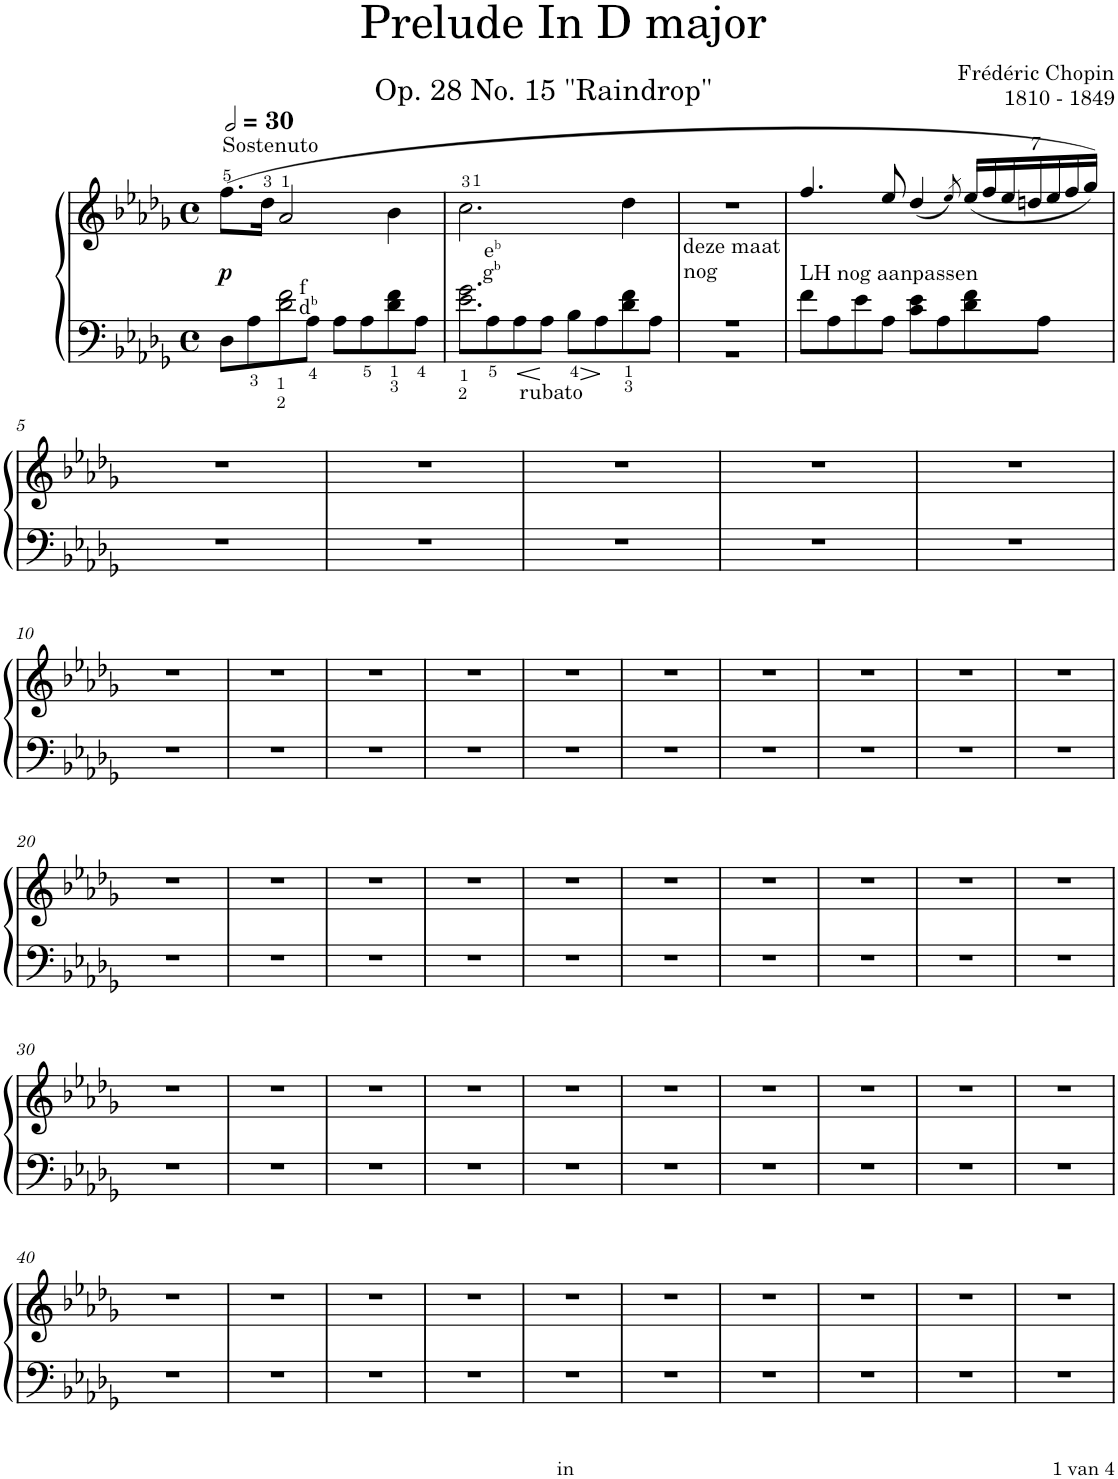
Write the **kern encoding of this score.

**kern	**kern	**dynam
*part1	*part1	*part1
*staff2	*staff1	*staff1/2
*I"Piano	*	*
*I'Pno.	*	*
*clefF4	*clefG2	*
*k[b-e-a-d-g-]	*k[b-e-a-d-g-]	*
*M4/4	*M4/4	*
*met(c)	*met(c)	*
*MM60	*MM60	*
=1	=1	=1
*^	*	*
!	!	!LO:TX:a:t=Sostenuto	!
!	!	!	!LO:DY:b
8D-\L	4ryy	(8.ff\L	p
8A-\	.	.	.
.	.	16dd-\Jk	.
!LO:TX:a:t=f	!	!	!
!LO:TX:a:t=d	!	!	!
!LO:TX:a:t=b	!	!	!
8d-\	2d-\ 2f\	2a-/	.
8A-\J	.	.	.
8A-\L	.	.	.
8A-\	.	.	.
8d-\ 8f\	4ryy	4b-\	.
8A-\J	.	.	.
=2	=2	=2	=2
!LO:TX:a:t=g	!	!	!
!LO:TX:a:t=b	!	!	!
!LO:TX:a:t=e	!	!	!
!LO:TX:a:t=b	!	!	!
8e-\L	2.e-\ 2.g-\	2.cc\	.
8A-\	.	.	.
!LO:TX:b:t=rubato	!	!	!
8A-\	.	.	.
8A-\J	.	.	.
8B-\L	.	.	.
8A-\	.	.	.
8d-\ 8f\	4ryy	4dd-\	.
8A-\J	.	.	.
=3	=3	=3	=3
!	!	!LO:TX:b:t=deze maat	!
!	!	!LO:TX:b:t=nog	!
1r	1r	1r	.
=4	=4	=4	=4
!LO:TX:a:t=LH nog aanpassen	!	!	!
*v	*v	*	*
8f\L	4.ff/	.
8A-\	.	.
8e-\	.	.
8A-\J	8ee-/	.
8c\ 8e-\L	(4dd-/	.
8A-\	.	.
.	8qee-/)	.
*	*Xbrackettup	*
8d-\ 8f\	(28ee-/LL	.
.	28ff/	.
.	28ee-/	.
.	28ddn/	.
8A-\J	.	.
.	28ee-/	.
.	28ff/	.
.	28gg-/JJ))	.
!!LO:LB:g=z
=5	=5	=5
1r	1r	.
=6	=6	=6
1r	1r	.
=7	=7	=7
1r	1r	.
=8	=8	=8
1r	1r	.
=9	=9	=9
1r	1r	.
!!LO:LB:g=z
=10	=10	=10
1r	1r	.
=11	=11	=11
1r	1r	.
=12	=12	=12
1r	1r	.
=13	=13	=13
1r	1r	.
=14	=14	=14
1r	1r	.
=15	=15	=15
1r	1r	.
=16	=16	=16
1r	1r	.
=17	=17	=17
1r	1r	.
=18	=18	=18
1r	1r	.
=19	=19	=19
1r	1r	.
!!LO:LB:g=z
=20	=20	=20
1r	1r	.
=21	=21	=21
1r	1r	.
=22	=22	=22
1r	1r	.
=23	=23	=23
1r	1r	.
=24	=24	=24
1r	1r	.
=25	=25	=25
1r	1r	.
=26	=26	=26
1r	1r	.
=27	=27	=27
1r	1r	.
=28	=28	=28
1r	1r	.
=29	=29	=29
1r	1r	.
!!LO:LB:g=z
=30	=30	=30
1r	1r	.
=31	=31	=31
1r	1r	.
=32	=32	=32
1r	1r	.
=33	=33	=33
1r	1r	.
=34	=34	=34
1r	1r	.
=35	=35	=35
1r	1r	.
=36	=36	=36
1r	1r	.
=37	=37	=37
1r	1r	.
=38	=38	=38
1r	1r	.
=39	=39	=39
1r	1r	.
!!LO:LB:g=z
=40	=40	=40
1r	1r	.
=41	=41	=41
1r	1r	.
=42	=42	=42
1r	1r	.
=43	=43	=43
1r	1r	.
=44	=44	=44
1r	1r	.
=45	=45	=45
1r	1r	.
=46	=46	=46
1r	1r	.
=47	=47	=47
1r	1r	.
=48	=48	=48
1r	1r	.
=49	=49	=49
1r	1r	.
=	=	=
*-	*-	*-
